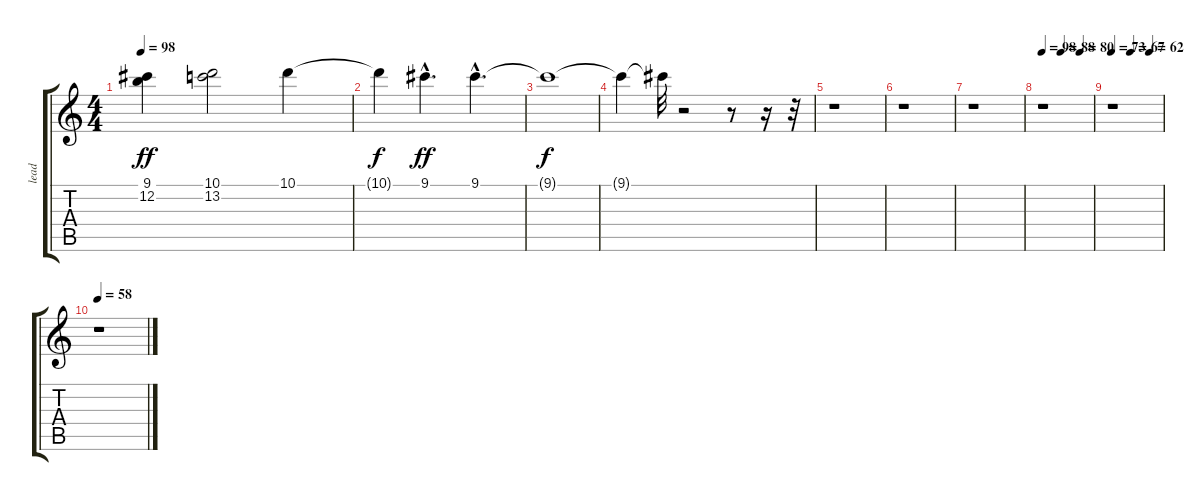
\track ("lead" "lead") {instrument distortionguitar}
\staff {score tabs}
\tuning (E4 B3 G3 D3 A2 E2) {hide}
\ts (4 4)
\tempo 98
\clef g2
\ks c
(9.1 12.2).4{dy ff} (10.1 13.2).2 10.1.4 |
10.1{t}.4{dy f} 9.1{hac}.4{d dy ff} 9.1{hac}.4{d} |
9.1{t}.1{dy f} |
9.1{t}.4 9.1{t}.32 r.2 r.8 r.16 r.32 |
r.1 |
r.1 |
r.1 |
\tempo 98
\tempo (88 0.375)
\tempo (80 0.75)
r.1 |
\tempo 73
\tempo (67 0.375)
\tempo (62 0.75)
r.1 |
\tempo 58
r.1
